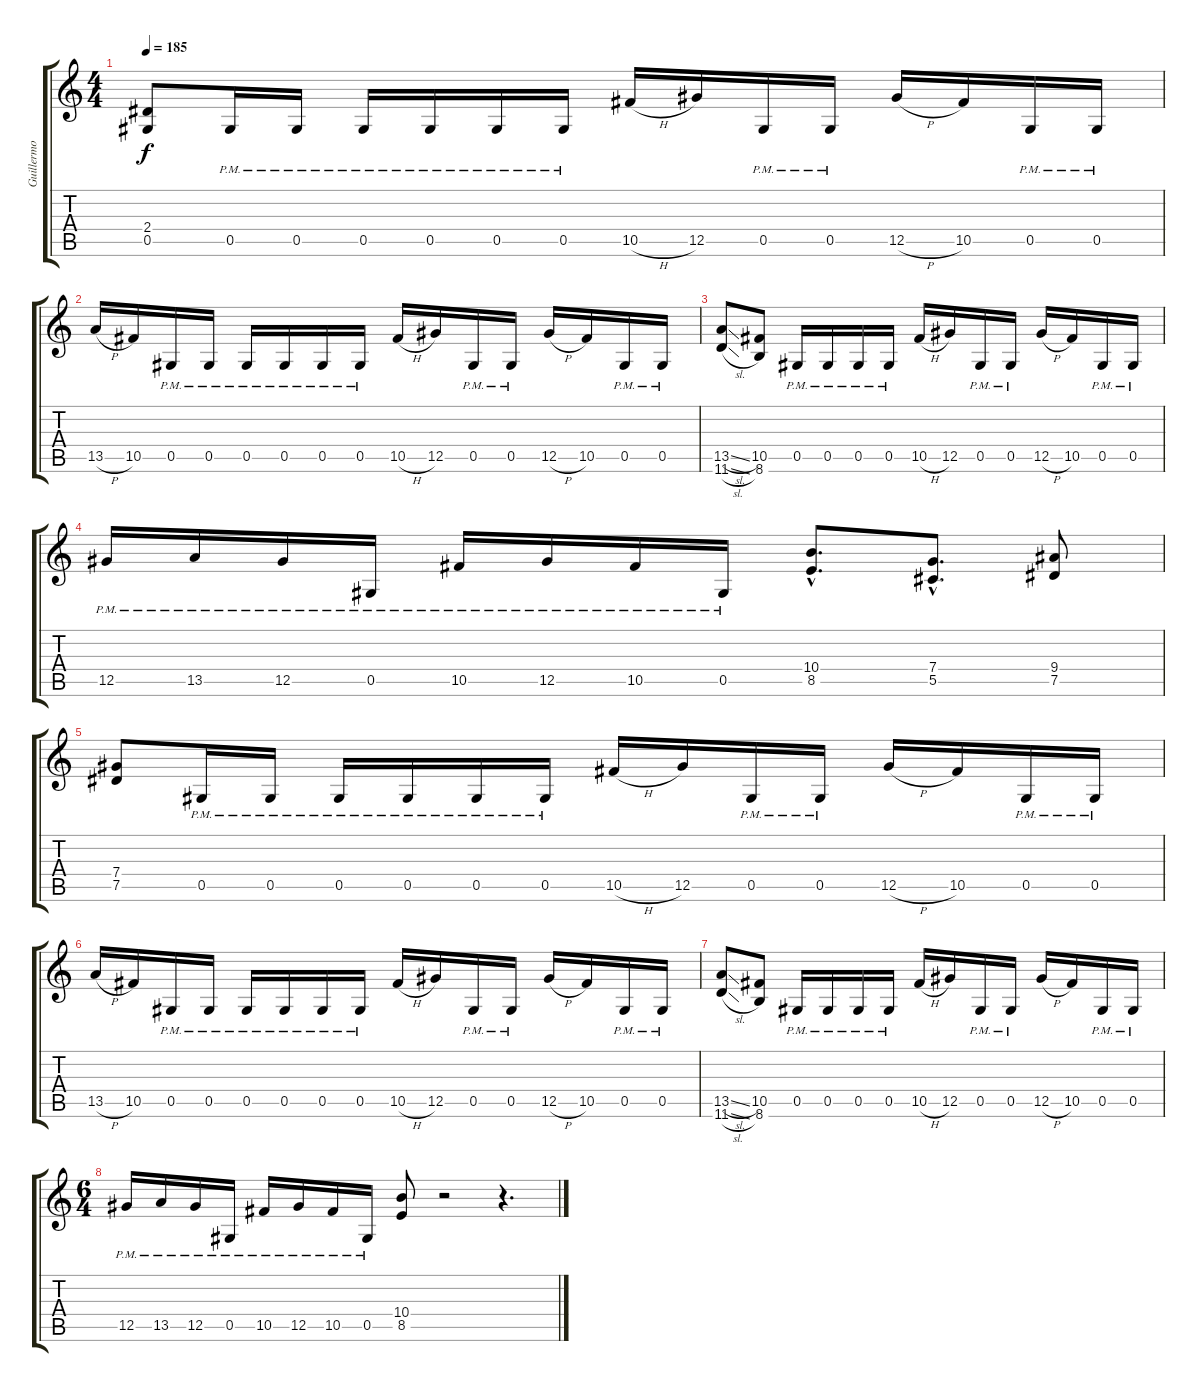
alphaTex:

\track ("Guillermo" "Guillermo") {instrument overdrivenguitar}
\staff {score tabs}
\tuning (Eb4 Bb3 Gb3 Db3 Ab2 Eb2) {hide}
\ts (4 4)
\tempo 185
\clef g2
\ks c
(2.4 0.5).8{dy f instrument overdrivenguitar} 0.5{pm}.16 0.5{pm}.16 0.5{pm}.16 0.5{pm}.16 0.5{pm}.16 0.5{pm}.16 10.5{h}.16 12.5.16 0.5{pm}.16 0.5{pm}.16 12.5{h}.16 10.5.16 0.5{pm}.16 0.5{pm}.16 |
13.5{h}.16 10.5.16 0.5{pm}.16 0.5{pm}.16 0.5{pm}.16 0.5{pm}.16 0.5{pm}.16 0.5{pm}.16 10.5{h}.16 12.5.16 0.5{pm}.16 0.5{pm}.16 12.5{h}.16 10.5.16 0.5{pm}.16 0.5{pm}.16 |
(13.5{sl} 11.6{sl}).8 (10.5 8.6).8 0.5{pm}.16 0.5{pm}.16 0.5{pm}.16 0.5{pm}.16 10.5{h}.16 12.5.16 0.5{pm}.16 0.5{pm}.16 12.5{h}.16 10.5.16 0.5{pm}.16 0.5{pm}.16 |
12.5{pm}.16 13.5{pm}.16 12.5{pm}.16 0.5{pm}.16 10.5{pm}.16 12.5{pm}.16 10.5{pm}.16 0.5{pm}.16 (10.4{hac} 8.5{hac}).8{d} (7.4{hac} 5.5{hac}).8{d} (9.4 7.5).8 |
(7.4 7.5).8 0.5{pm}.16 0.5{pm}.16 0.5{pm}.16 0.5{pm}.16 0.5{pm}.16 0.5{pm}.16 10.5{h}.16 12.5.16 0.5{pm}.16 0.5{pm}.16 12.5{h}.16 10.5.16 0.5{pm}.16 0.5{pm}.16 |
13.5{h}.16 10.5.16 0.5{pm}.16 0.5{pm}.16 0.5{pm}.16 0.5{pm}.16 0.5{pm}.16 0.5{pm}.16 10.5{h}.16 12.5.16 0.5{pm}.16 0.5{pm}.16 12.5{h}.16 10.5.16 0.5{pm}.16 0.5{pm}.16 |
(13.5{sl} 11.6{sl}).8 (10.5 8.6).8 0.5{pm}.16 0.5{pm}.16 0.5{pm}.16 0.5{pm}.16 10.5{h}.16 12.5.16 0.5{pm}.16 0.5{pm}.16 12.5{h}.16 10.5.16 0.5{pm}.16 0.5{pm}.16 |
\ts (6 4)
12.5{pm}.16 13.5{pm}.16 12.5{pm}.16 0.5{pm}.16 10.5{pm}.16 12.5{pm}.16 10.5{pm}.16 0.5{pm}.16 (10.4 8.5).8 r.2 r.4{d}
